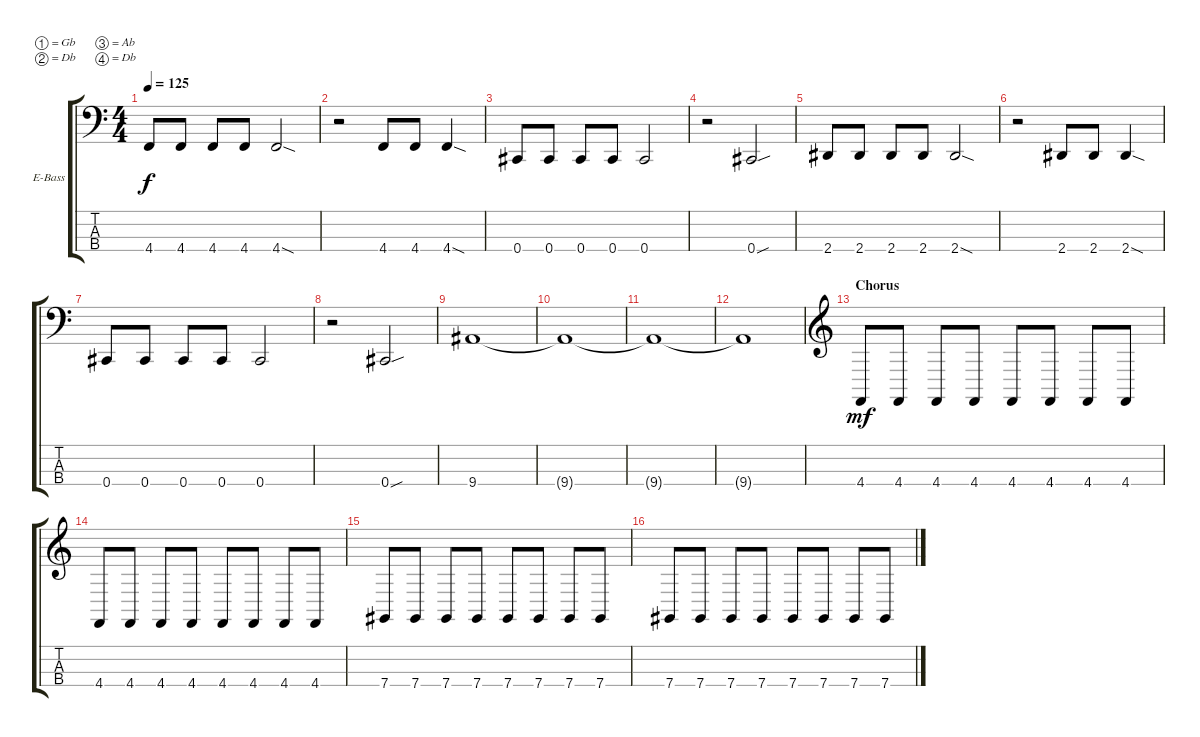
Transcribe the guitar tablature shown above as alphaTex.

\defaultSystemsLayout 4
\bracketExtendMode groupsimilarinstruments
\firstSystemTrackNameOrientation horizontal
\otherSystemsTrackNameOrientation horizontal
\track ("Bass" "E-Bass") {instrument electricbassfinger}
\staff {score tabs}
\tuning (Gb2 Db2 Ab1 Db1)
\ts (4 4)
\tempo 125
\clef f4
\ks c
4.4.8{dy f} 4.4.8 4.4.8 4.4.8 4.4{sod}.2 |
r.2 4.4.8 4.4.8 4.4{sod}.4 |
0.4.8 0.4.8 0.4.8 0.4.8 0.4.2 |
r.2 0.4{sou}.2 |
2.4.8 2.4.8 2.4.8 2.4.8 2.4{sod}.2 |
r.2 2.4.8 2.4.8 2.4{sod}.4 |
0.4.8 0.4.8 0.4.8 0.4.8 0.4.2 |
r.2 0.4{sou}.2 |
9.4.1 |
9.4{t}.1 |
9.4{t}.1 |
9.4{t}.1 |
\section ("" "Chorus")
\clef g2
4.4.8{dy mf} 4.4.8 4.4.8 4.4.8 4.4.8 4.4.8 4.4.8 4.4.8 |
4.4.8 4.4.8 4.4.8 4.4.8 4.4.8 4.4.8 4.4.8 4.4.8 |
7.4.8 7.4.8 7.4.8 7.4.8 7.4.8 7.4.8 7.4.8 7.4.8 |
7.4.8 7.4.8 7.4.8 7.4.8 7.4.8 7.4.8 7.4.8 7.4.8
